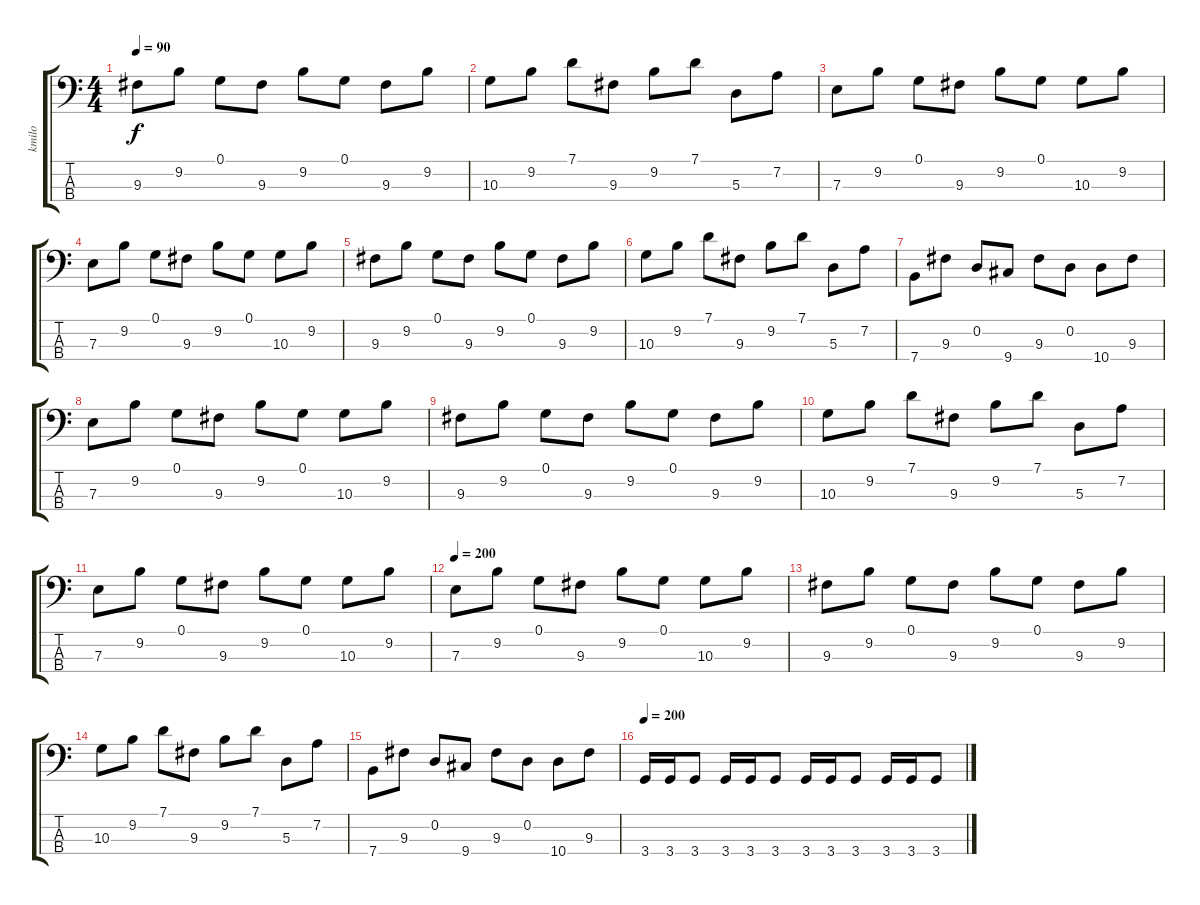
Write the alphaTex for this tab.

\track ("kmilo" "kmilo") {instrument electricbassfinger}
\staff {score tabs}
\tuning (G2 D2 A1 E1) {hide}
\ts (4 4)
\tempo 90
\clef f4
\ks c
9.3.8{dy f} 9.2.8 0.1.8 9.3.8 9.2.8 0.1.8 9.3.8 9.2.8 |
10.3.8 9.2.8 7.1.8 9.3.8 9.2.8 7.1.8 5.3.8 7.2.8 |
7.3.8 9.2.8 0.1.8 9.3.8 9.2.8 0.1.8 10.3.8 9.2.8 |
7.3.8 9.2.8 0.1.8 9.3.8 9.2.8 0.1.8 10.3.8 9.2.8 |
9.3.8 9.2.8 0.1.8 9.3.8 9.2.8 0.1.8 9.3.8 9.2.8 |
10.3.8 9.2.8 7.1.8 9.3.8 9.2.8 7.1.8 5.3.8 7.2.8 |
7.4.8 9.3.8 0.2.8 9.4.8 9.3.8 0.2.8 10.4.8 9.3.8 |
7.3.8 9.2.8 0.1.8 9.3.8 9.2.8 0.1.8 10.3.8 9.2.8 |
9.3.8 9.2.8 0.1.8 9.3.8 9.2.8 0.1.8 9.3.8 9.2.8 |
10.3.8 9.2.8 7.1.8 9.3.8 9.2.8 7.1.8 5.3.8 7.2.8 |
7.3.8 9.2.8 0.1.8 9.3.8 9.2.8 0.1.8 10.3.8 9.2.8 |
\tempo 200
7.3.8 9.2.8 0.1.8 9.3.8 9.2.8 0.1.8 10.3.8 9.2.8 |
9.3.8 9.2.8 0.1.8 9.3.8 9.2.8 0.1.8 9.3.8 9.2.8 |
10.3.8 9.2.8 7.1.8 9.3.8 9.2.8 7.1.8 5.3.8 7.2.8 |
7.4.8 9.3.8 0.2.8 9.4.8 9.3.8 0.2.8 10.4.8 9.3.8 |
\tempo 200
3.4.16 3.4.16 3.4.8 3.4.16 3.4.16 3.4.8 3.4.16 3.4.16 3.4.8 3.4.16 3.4.16 3.4.8
